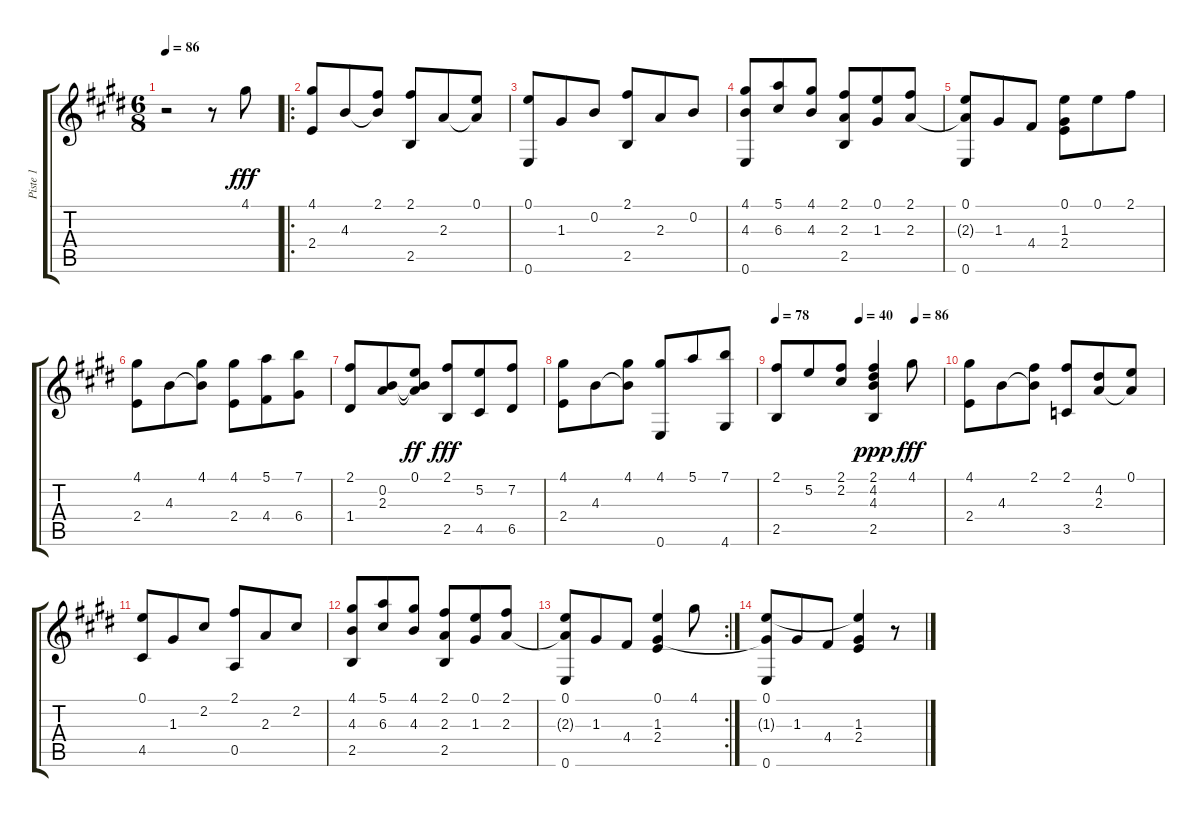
\track ("Piste 1" "Piste 1") {instrument acousticguitarnylon}
\staff {score tabs}
\tuning (E4 B3 G3 D3 A2 E2) {hide}
\ts (6 8)
\tempo 86
\clef g2
\ks e
r.2{dy fff instrument acousticguitarnylon} r.8 4.1.8 |
\ro
(4.1 2.4).8{beam Up} 4.3.8 (2.1 4.3{t}).8 (2.1 2.5).8{beam Up} 2.3.8 (0.1 2.3{t}).8 |
(0.1 0.6).8 1.3.8 0.2.8 (2.1 2.5).8 2.3.8 0.2.8 |
(4.1 4.3 0.6).8 (5.1 6.3).8 (4.1 4.3).8 (2.1 2.3 2.5).8 (0.1 1.3).8 (2.1 2.3).8 |
(0.1 2.3{t} 0.6).8 1.3.8 4.4.8 (0.1 1.3 2.4).8 0.1.8 2.1.8 |
(4.1 2.4).8 4.3.8 (4.1 4.3{t}).8 (4.1 2.4).8 (5.1 4.4).8 (7.1 6.4).8 |
(2.1 1.4).8 (0.2 2.3).8 (0.1 0.2{t} 2.3{t}).8{dy ff} (2.1 2.5).8{dy fff} (5.2 4.5).8 (7.2 6.5).8 |
(4.1 2.4).8 4.3.8 (4.1 4.3{t}).8 (4.1 0.6).8 5.1.8 (7.1 4.6).8 |
\tempo 78
\tempo (40 0.5)
\tempo (86 0.8333333333333334)
(2.1 2.5).8 5.2.8 (2.1 2.2).8 (2.1 4.2 4.3 2.5).4{dy ppp} 4.1.8{dy fff} |
(4.1 2.4).8 4.3.8 (2.1 4.3{t}).8 (2.1 3.5).8 (4.2 2.3).8 (0.1 2.3{t}).8 |
(0.1 4.5).8 1.3.8 2.2.8 (2.1 0.5).8 2.3.8 2.2.8 |
(4.1 4.3 2.5).8 (5.1 6.3).8 (4.1 4.3).8 (2.1 2.3 2.5).8 (0.1 1.3).8 (2.1 2.3).8 |
\rc 2
(0.1 2.3{t} 0.6).8 1.3.8 4.4.8 (0.1 1.3 2.4).4 4.1.8 |
(0.1 1.3{t} 0.6).8 1.3.8 4.4.8 (0.1{t} 1.3 2.4).4 r.8
